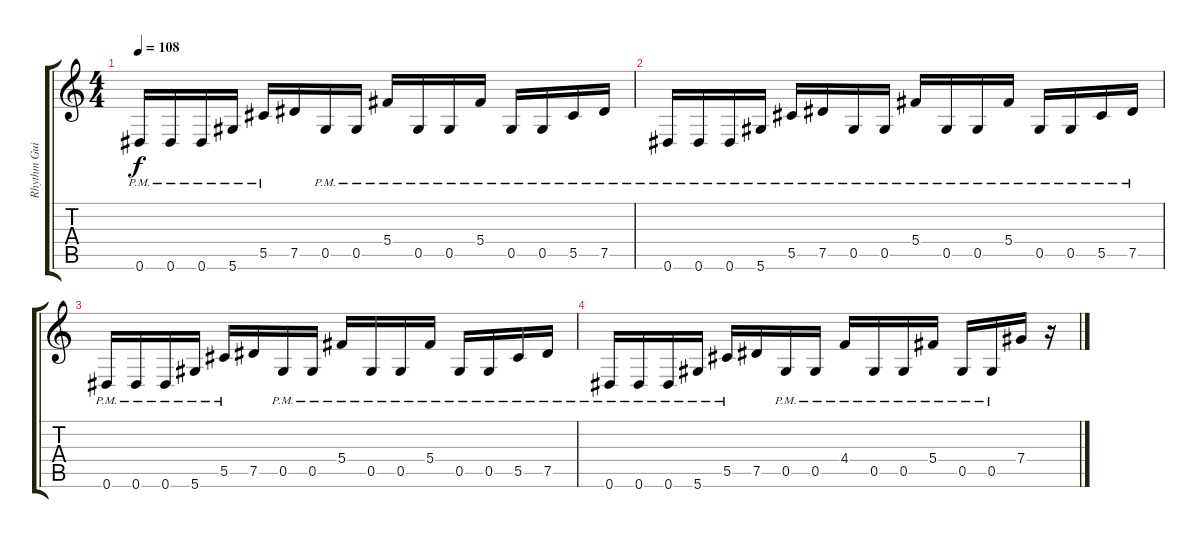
\track ("Rhythm Guitar" "Rhythm Gui") {instrument distortionguitar}
\staff {score tabs}
\tuning (Eb4 Bb3 Gb3 Db3 Ab2 Eb2) {hide}
\ts (4 4)
\tempo 108
\clef g2
\ks c
0.6{pm}.16{dy f} 0.6{pm}.16 0.6{pm}.16{instrument electricguitarmuted} 5.6{pm}.16 5.5{pm}.16 7.5.16 0.5{pm}.16 0.5{pm}.16 5.4{pm}.16 0.5{pm}.16 0.5{pm}.16 5.4{pm}.16 0.5{pm}.16 0.5{pm}.16 5.5{pm}.16 7.5{pm}.16 |
0.6{pm}.16 0.6{pm}.16 0.6{pm}.16{instrument electricguitarmuted} 5.6{pm}.16 5.5{pm}.16 7.5{pm}.16 0.5{pm}.16 0.5{pm}.16 5.4{pm}.16 0.5{pm}.16 0.5{pm}.16 5.4{pm}.16 0.5{pm}.16 0.5{pm}.16 5.5{pm}.16 7.5{pm}.16 |
0.6{pm}.16 0.6{pm}.16 0.6{pm}.16{instrument electricguitarmuted} 5.6{pm}.16 5.5{pm}.16 7.5.16 0.5{pm}.16 0.5{pm}.16 5.4{pm}.16 0.5{pm}.16 0.5{pm}.16 5.4{pm}.16 0.5{pm}.16 0.5{pm}.16 5.5{pm}.16 7.5{pm}.16 |
0.6{pm}.16 0.6{pm}.16 0.6{pm}.16{instrument electricguitarmuted} 5.6{pm}.16 5.5{pm}.16 7.5.16 0.5{pm}.16 0.5{pm}.16 4.4{pm}.16 0.5{pm}.16 0.5{pm}.16 5.4{pm}.16 0.5{pm}.16 0.5{pm}.16 7.4.16 r.16
